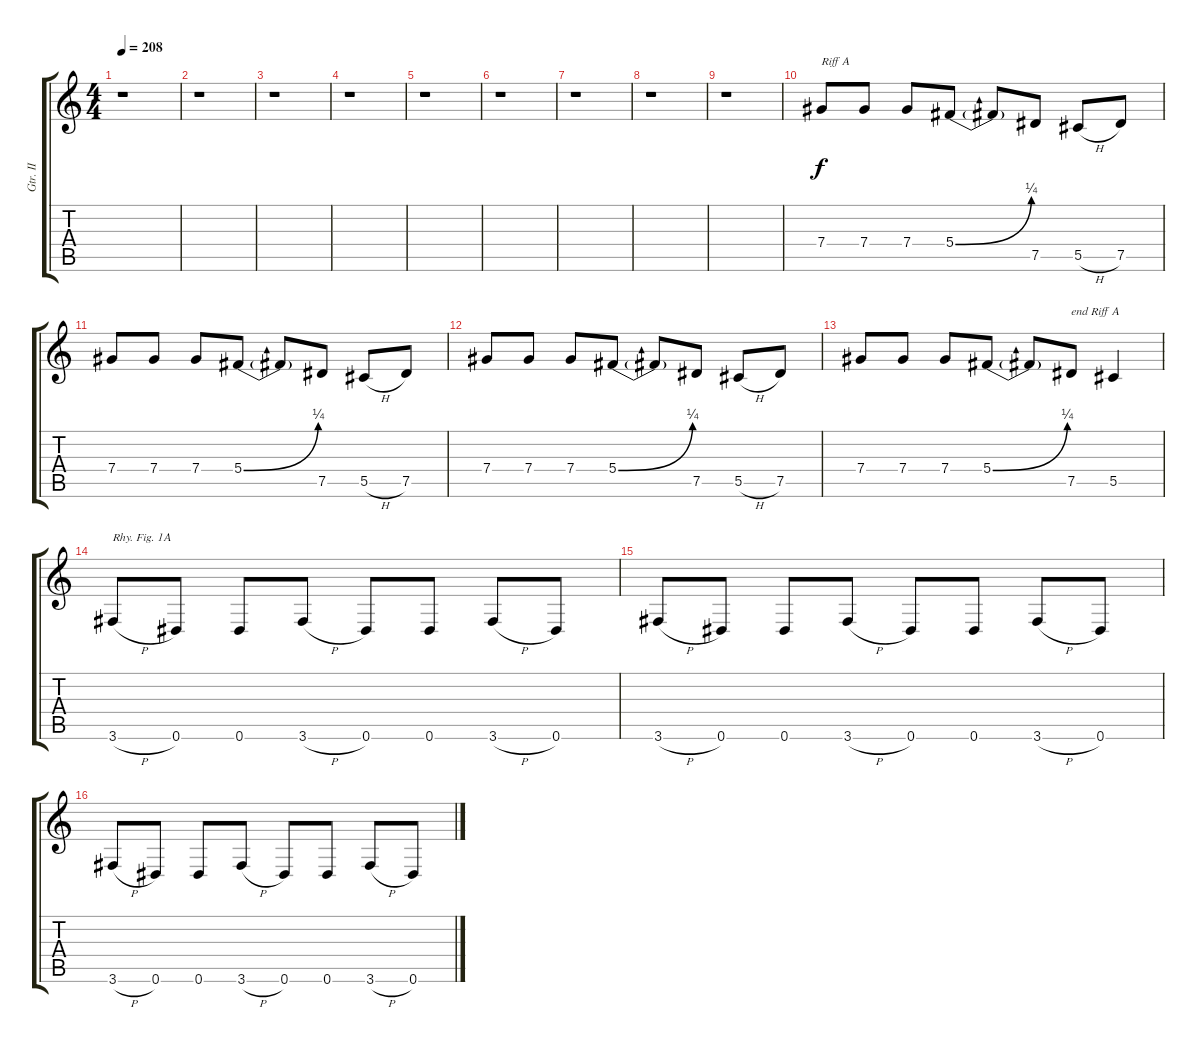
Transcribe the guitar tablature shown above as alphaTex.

\track ("Gtr. II" "Gtr. II") {instrument distortionguitar}
\staff {score tabs}
\tuning (Eb4 Bb3 Gb3 Db3 Ab2 Eb2) {hide}
\ts (4 4)
\tempo 208
\clef g2
\ks c
r.1{dy f} |
r.1 |
r.1 |
r.1 |
r.1 |
r.1 |
r.1 |
r.1 |
r.1 |
7.4.8{txt "Riff A"} 7.4.8 7.4.8 5.4{be (bend 0 0 60 1)}.8 5.4{t}.8 7.5.8 5.5{h}.8 7.5.8 |
7.4.8 7.4.8 7.4.8 5.4{be (bend 0 0 60 1)}.8 5.4{t}.8 7.5.8 5.5{h}.8 7.5.8 |
7.4.8 7.4.8 7.4.8 5.4{be (bend 0 0 60 1)}.8 5.4{t}.8 7.5.8 5.5{h}.8 7.5.8 |
7.4.8 7.4.8 7.4.8 5.4{be (bend 0 0 60 1)}.8 5.4{t}.8 7.5.8{txt "end Riff A"} 5.5.4 |
3.6{h}.8{txt "Rhy. Fig. 1A"} 0.6.8 0.6.8 3.6{h}.8 0.6.8 0.6.8 3.6{h}.8 0.6.8 |
3.6{h}.8 0.6.8 0.6.8 3.6{h}.8 0.6.8 0.6.8 3.6{h}.8 0.6.8 |
3.6{h}.8 0.6.8 0.6.8 3.6{h}.8 0.6.8 0.6.8 3.6{h}.8 0.6.8
